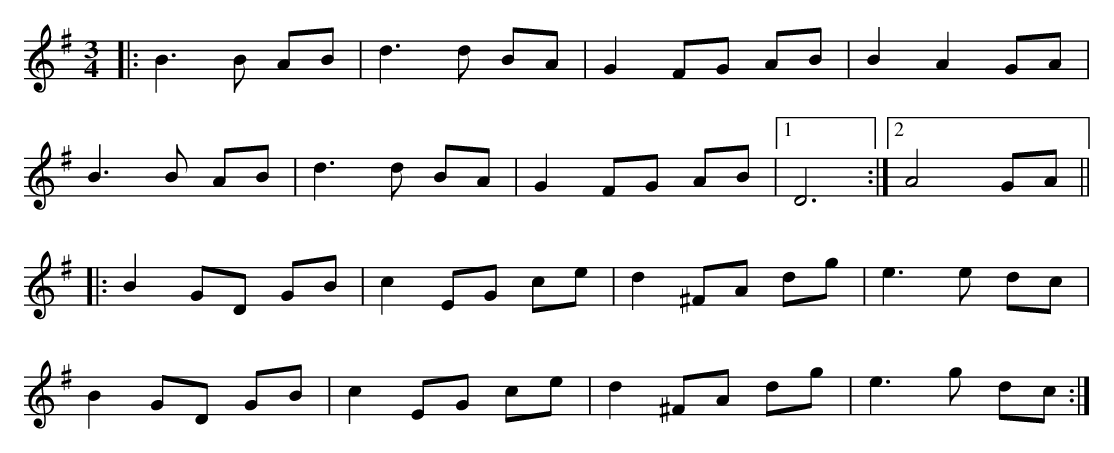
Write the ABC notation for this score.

X:1
M:3/4
K:G
|: B3 B AB| d3 d BA| G2 FG AB| B2 A2 GA|
 B3 B AB| d3 d BA| G2 FG AB|1 D6:|2 A4 GA||
|: B2 GD GB| c2 EG ce| d2 ^FA dg| e3 e dc|
 B2 GD GB| c2 EG ce| d2 ^FA dg| e3 g dc:|
